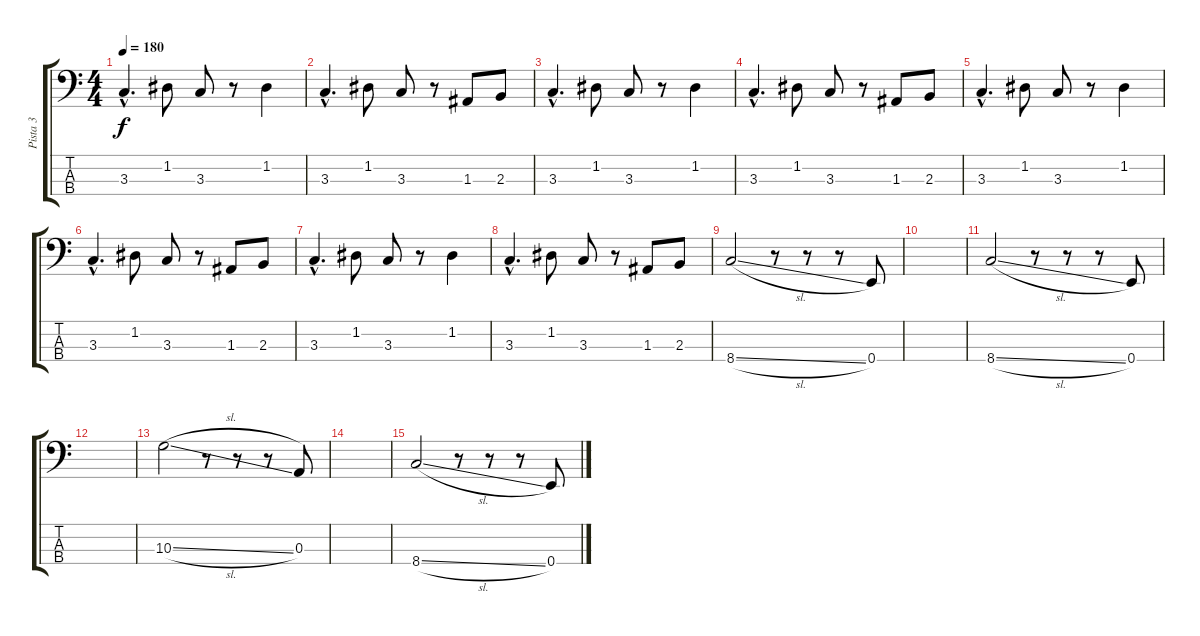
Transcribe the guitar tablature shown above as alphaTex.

\track ("Pista 3" "Pista 3") {instrument electricbassfinger}
\staff {score tabs}
\tuning (G2 D2 A1 E1) {hide}
\ts (4 4)
\tempo 180
\clef f4
\ks c
3.3{hac}.4{d dy f} 1.2.8 3.3.8 r.8 1.2.4 |
3.3{hac}.4{d} 1.2.8 3.3.8 r.8 1.3.8 2.3.8 |
3.3{hac}.4{d} 1.2.8 3.3.8 r.8 1.2.4 |
3.3{hac}.4{d} 1.2.8 3.3.8 r.8 1.3.8 2.3.8 |
3.3{hac}.4{d} 1.2.8 3.3.8 r.8 1.2.4 |
3.3{hac}.4{d} 1.2.8 3.3.8 r.8 1.3.8 2.3.8 |
3.3{hac}.4{d} 1.2.8 3.3.8 r.8 1.2.4 |
3.3{hac}.4{d} 1.2.8 3.3.8 r.8 1.3.8 2.3.8 |
8.4{sl}.2 r.8 r.8 r.8 0.4.8 |
|
8.4{sl}.2 r.8 r.8 r.8 0.4.8 |
|
10.3{sl}.2 r.8 r.8 r.8 0.3.8 |
|
8.4{sl}.2 r.8 r.8 r.8 0.4.8
